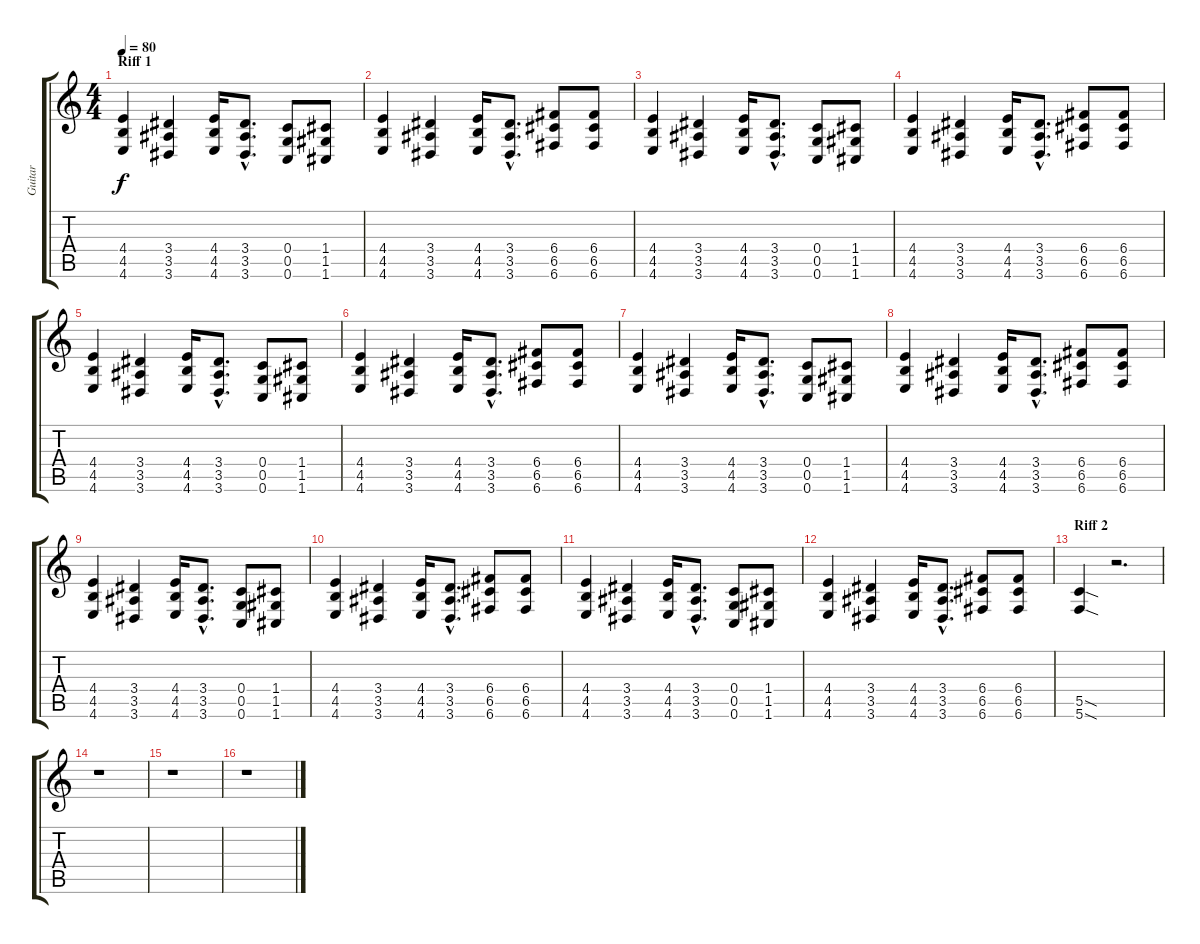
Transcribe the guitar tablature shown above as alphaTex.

\track ("Guitar" "Guitar") {instrument distortionguitar}
\staff {score tabs}
\tuning (E4 C4 G3 C3 G2 C2) {hide}
\ts (4 4)
\section ("" "Riff 1")
\tempo 80
\clef g2
\ks c
(4.4 4.5 4.6).4{dy f instrument distortionguitar} (3.4 3.5 3.6).4 (4.4 4.5 4.6).16 (3.4{hac} 3.5{hac} 3.6{hac}).8{d} (0.4 0.5 0.6).8 (1.4 1.5 1.6).8 |
(4.4 4.5 4.6).4 (3.4 3.5 3.6).4 (4.4 4.5 4.6).16 (3.4{hac} 3.5{hac} 3.6{hac}).8{d} (6.4 6.5 6.6).8 (6.4 6.5 6.6).8 |
(4.4 4.5 4.6).4 (3.4 3.5 3.6).4 (4.4 4.5 4.6).16 (3.4{hac} 3.5{hac} 3.6{hac}).8{d} (0.4 0.5 0.6).8 (1.4 1.5 1.6).8 |
(4.4 4.5 4.6).4 (3.4 3.5 3.6).4 (4.4 4.5 4.6).16 (3.4{hac} 3.5{hac} 3.6{hac}).8{d} (6.4 6.5 6.6).8 (6.4 6.5 6.6).8 |
(4.4 4.5 4.6).4 (3.4 3.5 3.6).4 (4.4 4.5 4.6).16 (3.4{hac} 3.5{hac} 3.6{hac}).8{d} (0.4 0.5 0.6).8 (1.4 1.5 1.6).8 |
(4.4 4.5 4.6).4 (3.4 3.5 3.6).4 (4.4 4.5 4.6).16 (3.4{hac} 3.5{hac} 3.6{hac}).8{d} (6.4 6.5 6.6).8 (6.4 6.5 6.6).8 |
(4.4 4.5 4.6).4 (3.4 3.5 3.6).4 (4.4 4.5 4.6).16 (3.4{hac} 3.5{hac} 3.6{hac}).8{d} (0.4 0.5 0.6).8 (1.4 1.5 1.6).8 |
(4.4 4.5 4.6).4 (3.4 3.5 3.6).4 (4.4 4.5 4.6).16 (3.4{hac} 3.5{hac} 3.6{hac}).8{d} (6.4 6.5 6.6).8 (6.4 6.5 6.6).8 |
(4.4 4.5 4.6).4 (3.4 3.5 3.6).4 (4.4 4.5 4.6).16 (3.4{hac} 3.5{hac} 3.6{hac}).8{d} (0.4 0.5 0.6).8 (1.4 1.5 1.6).8 |
(4.4 4.5 4.6).4 (3.4 3.5 3.6).4 (4.4 4.5 4.6).16 (3.4{hac} 3.5{hac} 3.6{hac}).8{d} (6.4 6.5 6.6).8 (6.4 6.5 6.6).8 |
(4.4 4.5 4.6).4 (3.4 3.5 3.6).4 (4.4 4.5 4.6).16 (3.4{hac} 3.5{hac} 3.6{hac}).8{d} (0.4 0.5 0.6).8 (1.4 1.5 1.6).8 |
(4.4 4.5 4.6).4 (3.4 3.5 3.6).4 (4.4 4.5 4.6).16 (3.4{hac} 3.5{hac} 3.6{hac}).8{d} (6.4 6.5 6.6).8 (6.4 6.5 6.6).8 |
\section ("" "Riff 2")
(5.5{sod} 5.6{sod}).4 r.2{d} |
r.1 |
r.1 |
r.1
